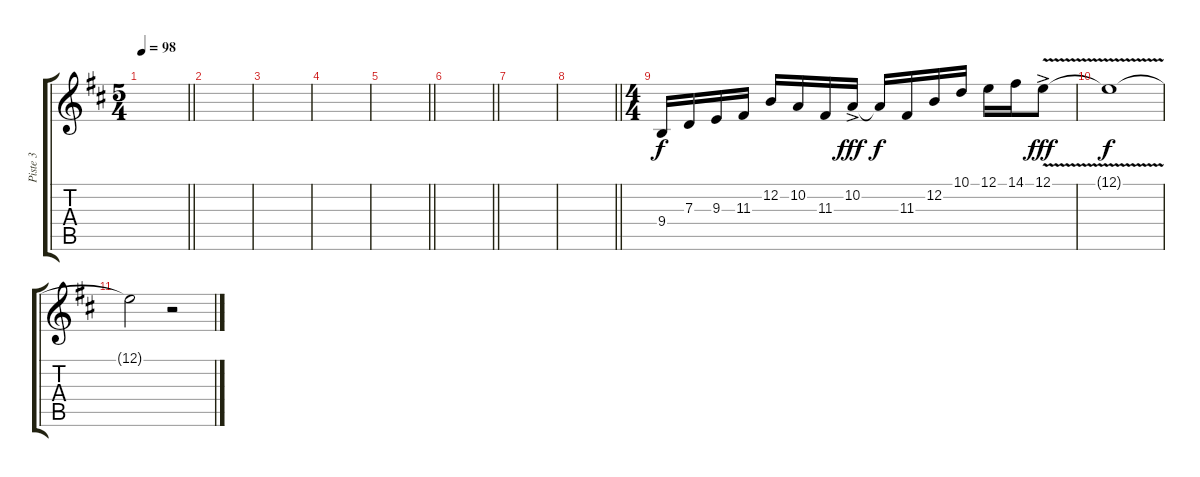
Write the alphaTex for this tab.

\track ("Piste 3" "Piste 3") {instrument violin}
\staff {score tabs}
\tuning (E4 B3 G3 D3 A2 E2) {hide}
\ts (5 4)
\tempo 98
\clef g2
\barLineRight lightlight
\ks bminor
|
|
|
|
\barLineRight lightlight
|
\barLineRight lightlight
|
|
\barLineRight lightlight
|
\ts (4 4)
9.4.16{volume 10 balance 8 instrument violin} 7.3.16 9.3.16 11.3.16 12.2.16 10.2.16 11.3.16 10.2{ac}.16{dy fff} 10.2{t}.16{dy f} 11.3.16 12.2.16 10.1.16 12.1.16 14.1.16 12.1{v ac}.8{dy fff} |
12.1{t}.1{dy f} |
12.1{t}.2 r.2
